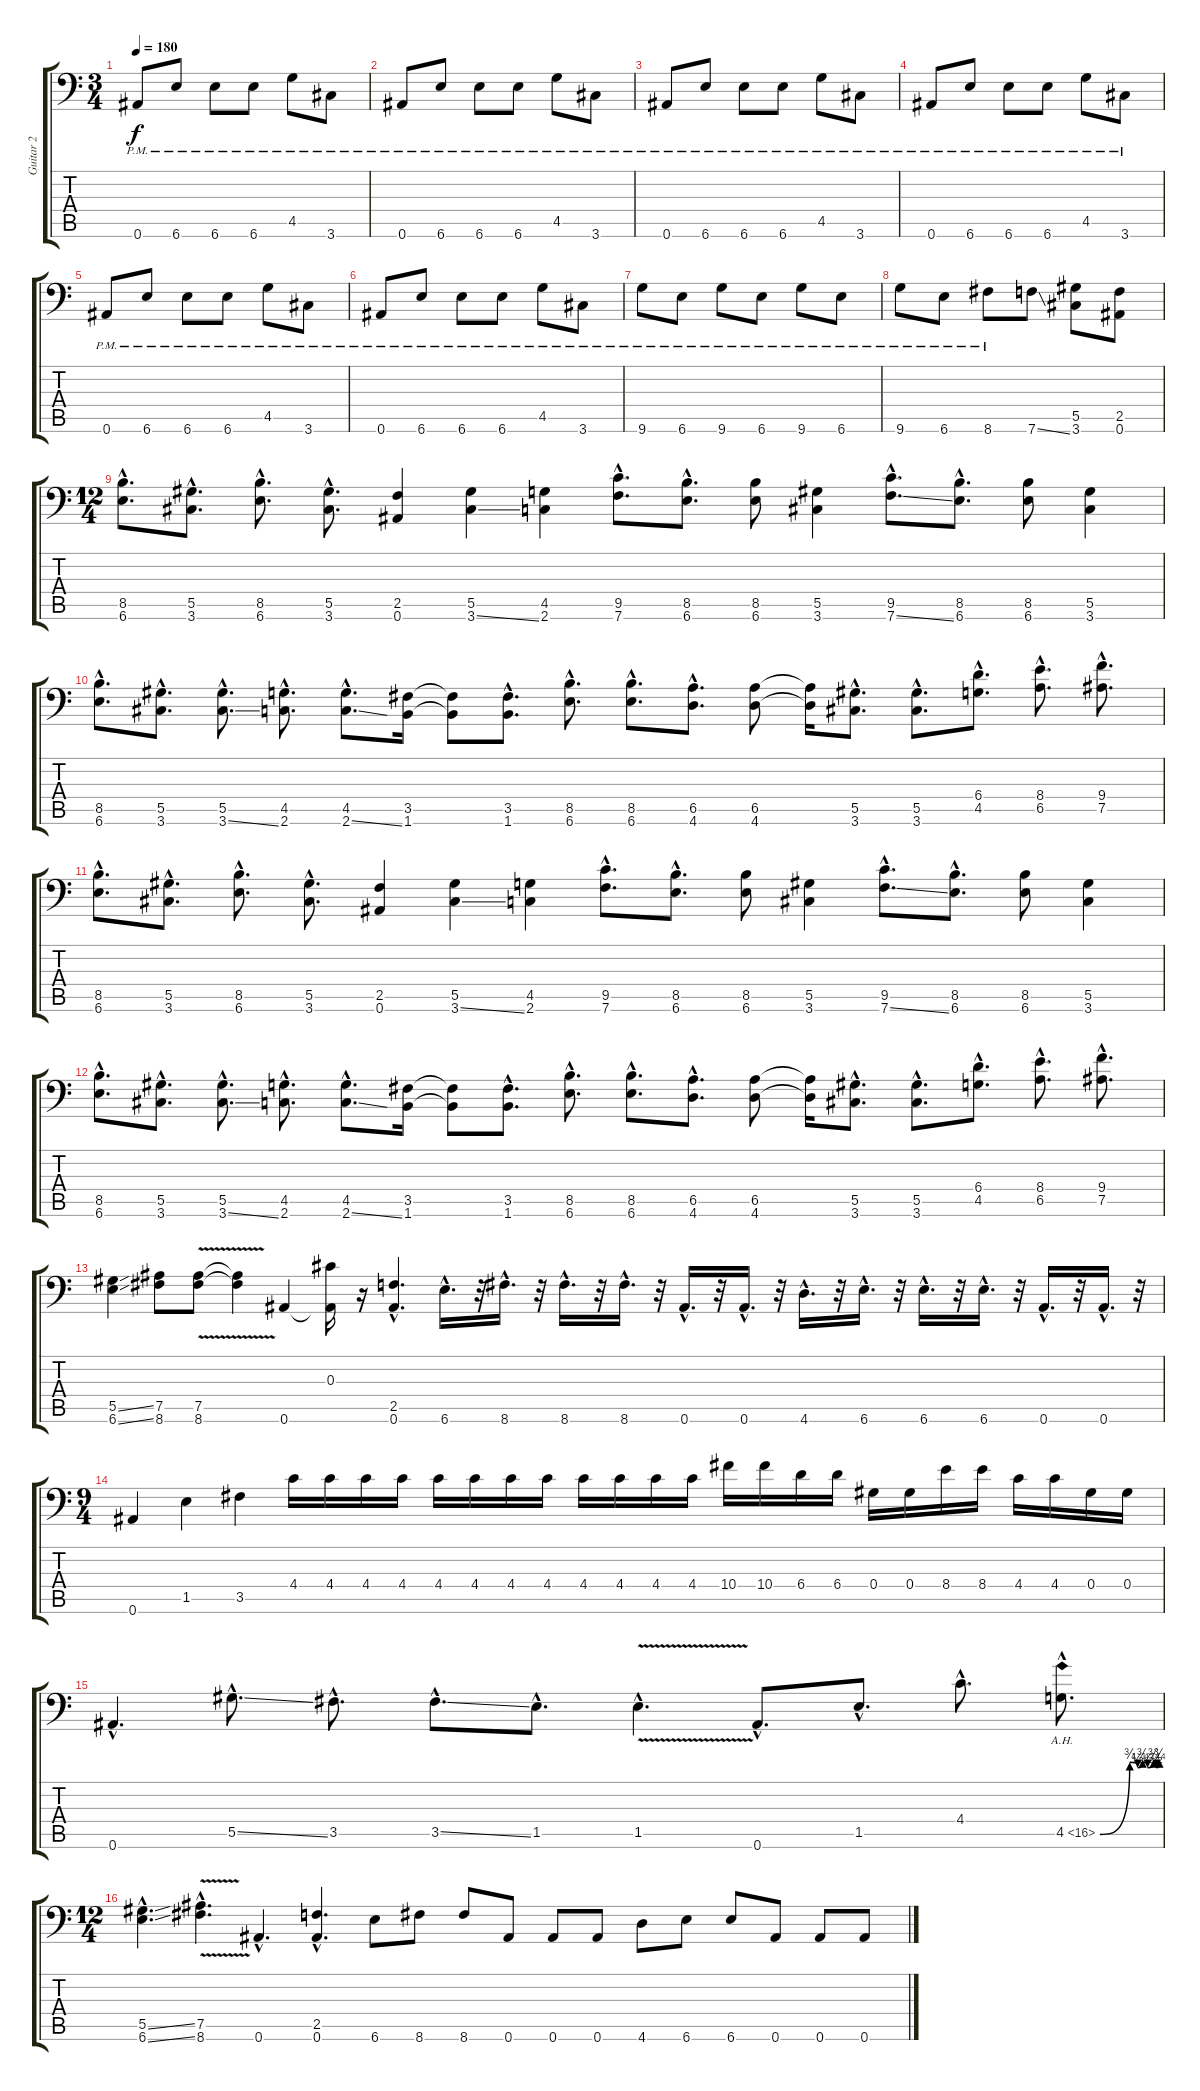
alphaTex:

\track ("Guitar 2" "Guitar 2") {instrument distortionguitar}
\staff {score tabs}
\tuning (Bb3 F3 Db3 Ab2 Eb2 Bb1) {hide}
\ts (3 4)
\tempo 180
\clef f4
\ks c
0.6{pm}.8{dy f} 6.6{pm}.8 6.6{pm}.8 6.6{pm}.8 4.5{pm}.8 3.6{pm}.8 |
0.6{pm}.8 6.6{pm}.8 6.6{pm}.8 6.6{pm}.8 4.5{pm}.8 3.6{pm}.8 |
0.6{pm}.8 6.6{pm}.8 6.6{pm}.8 6.6{pm}.8 4.5{pm}.8 3.6{pm}.8 |
0.6{pm}.8 6.6{pm}.8 6.6{pm}.8 6.6{pm}.8 4.5{pm}.8 3.6{pm}.8 |
0.6{pm}.8 6.6{pm}.8 6.6{pm}.8 6.6{pm}.8 4.5{pm}.8 3.6{pm}.8 |
0.6{pm}.8 6.6{pm}.8 6.6{pm}.8 6.6{pm}.8 4.5{pm}.8 3.6{pm}.8 |
9.6{pm}.8 6.6{pm}.8 9.6{pm}.8 6.6{pm}.8 9.6{pm}.8 6.6{pm}.8 |
9.6{pm}.8 6.6{pm}.8 8.6{pm}.8 7.6{ss}.8 (5.5 3.6).8 (2.5 0.6).8 |
\ts (12 4)
(8.5{hac} 6.6{hac}).8{d} (5.5{hac} 3.6{hac}).8{d} (8.5{hac} 6.6{hac}).8{d} (5.5{hac} 3.6{hac}).8{d} (2.5 0.6).4 (5.5 3.6{ss}).4 (4.5 2.6).4 (9.5{hac} 7.6{hac}).8{d} (8.5{hac} 6.6{hac}).8{d} (8.5 6.6).8 (5.5 3.6).4 (9.5{hac} 7.6{ss hac}).8{d} (8.5{hac} 6.6{hac}).8{d} (8.5 6.6).8 (5.5 3.6).4 |
(8.5{hac} 6.6{hac}).8{d} (5.5{hac} 3.6{hac}).8{d} (5.5{hac} 3.6{ss hac}).8{d} (4.5{hac} 2.6{hac}).8{d} (4.5{hac} 2.6{ss hac}).8{d} (3.5 1.6).16 (3.5{t} 1.6{t}).8 (3.5{hac} 1.6{hac}).8{d} (8.5{hac} 6.6{hac}).8{d} (8.5{hac} 6.6{hac}).8{d} (6.5{hac} 4.6{hac}).8{d} (6.5 4.6).8 (6.5{t} 4.6{t}).16 (5.5{hac} 3.6{hac}).8{d} (5.5{hac} 3.6{hac}).8{d} (6.4{hac} 4.5{hac}).8{d} (8.4{hac} 6.5{hac}).8{d} (9.4{hac} 7.5{hac}).8{d} |
(8.5{hac} 6.6{hac}).8{d} (5.5{hac} 3.6{hac}).8{d} (8.5{hac} 6.6{hac}).8{d} (5.5{hac} 3.6{hac}).8{d} (2.5 0.6).4 (5.5 3.6{ss}).4 (4.5 2.6).4 (9.5{hac} 7.6{hac}).8{d} (8.5{hac} 6.6{hac}).8{d} (8.5 6.6).8 (5.5 3.6).4 (9.5{hac} 7.6{ss hac}).8{d} (8.5{hac} 6.6{hac}).8{d} (8.5 6.6).8 (5.5 3.6).4 |
(8.5{hac} 6.6{hac}).8{d} (5.5{hac} 3.6{hac}).8{d} (5.5{hac} 3.6{ss hac}).8{d} (4.5{hac} 2.6{hac}).8{d} (4.5{hac} 2.6{ss hac}).8{d} (3.5 1.6).16 (3.5{t} 1.6{t}).8 (3.5{hac} 1.6{hac}).8{d} (8.5{hac} 6.6{hac}).8{d} (8.5{hac} 6.6{hac}).8{d} (6.5{hac} 4.6{hac}).8{d} (6.5 4.6).8 (6.5{t} 4.6{t}).16 (5.5{hac} 3.6{hac}).8{d} (5.5{hac} 3.6{hac}).8{d} (6.4{hac} 4.5{hac}).8{d} (8.4{hac} 6.5{hac}).8{d} (9.4{hac} 7.5{hac}).8{d} |
(5.5{ss} 6.6{ss}).4 (7.5 8.6).8 (7.5{v} 8.6{v}).8 (7.5{t} 8.6{t}).4 0.6.4 (0.3 0.6{t}).16 r.16 (2.5{hac} 0.6{hac}).4{d} 6.6{hac}.16{d} r.32 8.6{hac}.16{d} r.32 8.6{hac}.16{d} r.32 8.6{hac}.16{d} r.32 0.6{hac}.16{d} r.32 0.6{hac}.16{d} r.32 4.6{hac}.16{d} r.32 6.6{hac}.16{d} r.32 6.6{hac}.16{d} r.32 6.6{hac}.16{d} r.32 0.6{hac}.16{d} r.32 0.6{hac}.16{d} r.32 |
\ts (9 4)
0.6.4 1.5.4 3.5.4 4.4.16 4.4.16 4.4.16 4.4.16 4.4.16 4.4.16 4.4.16 4.4.16 4.4.16 4.4.16 4.4.16 4.4.16 10.4.16 10.4.16 6.4.16 6.4.16 0.4.16 0.4.16 8.4.16 8.4.16 4.4.16 4.4.16 0.4.16 0.4.16 |
0.6{hac}.4{d} 5.5{ss hac}.8{d} 3.5{hac}.8{d} 3.5{ss hac}.8{d} 1.5{hac}.8{d} 1.5{v hac}.4{d} 0.6{hac}.8{d} 1.5{hac}.8{d} 4.4{hac}.8{d} 4.5{be (custom 0 0 30 3 38 2 43 3 48 2 54 3 57 2 60 3) ah 12 hac}.8{d} |
\ts (12 4)
(5.5{ss hac} 6.6{ss hac}).4{d} (7.5{v hac} 8.6{v hac}).4{d} 0.6{hac}.4{d} (2.5{hac} 0.6{hac}).4{d} 6.6.8 8.6.8 8.6.8 0.6.8 0.6.8 0.6.8 4.6.8 6.6.8 6.6.8 0.6.8 0.6.8 0.6.8
